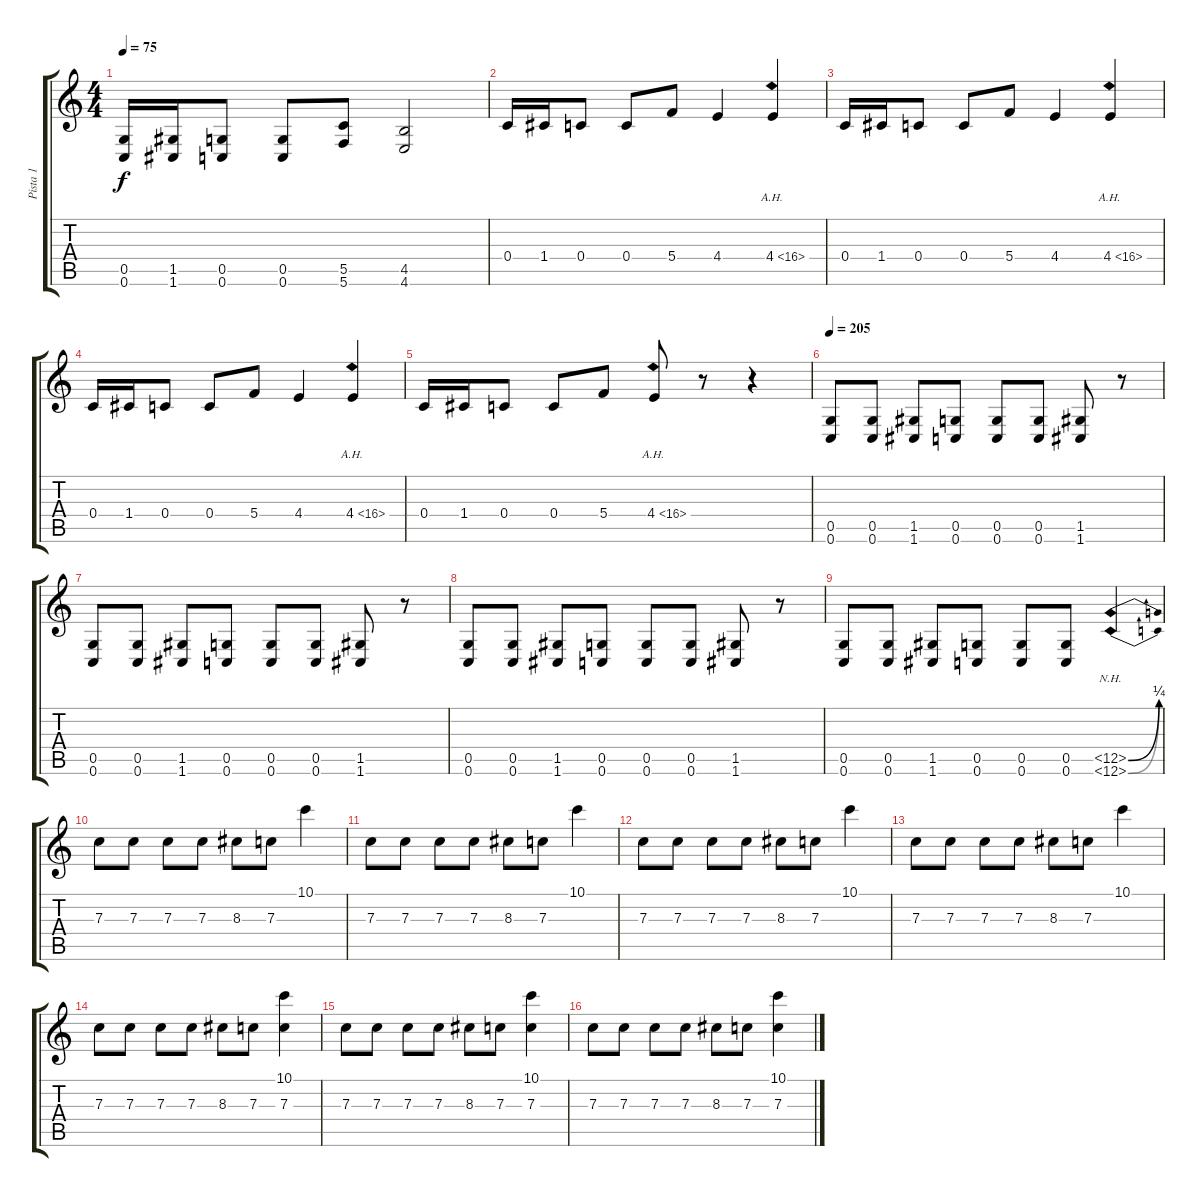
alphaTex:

\track ("Pista 1" "Pista 1") {instrument overdrivenguitar}
\staff {score tabs}
\tuning (D4 A3 F3 C3 G2 C2) {hide}
\ts (4 4)
\tempo 75
\clef g2
\ks c
(0.5 0.6).16{dy f} (1.5 1.6).16 (0.5 0.6).8 (0.5 0.6).8 (5.5 5.6).8 (4.5 4.6).2 |
0.4.16 1.4.16 0.4.8 0.4.8 5.4.8 4.4.4 4.4{ah 12}.4 |
0.4.16 1.4.16 0.4.8 0.4.8 5.4.8 4.4.4 4.4{ah 12}.4 |
0.4.16 1.4.16 0.4.8 0.4.8 5.4.8 4.4.4 4.4{ah 12}.4 |
0.4.16 1.4.16 0.4.8 0.4.8 5.4.8 4.4{ah 12}.8 r.8 r.4 |
\tempo 205
(0.5 0.6).8 (0.5 0.6).8 (1.5 1.6).8 (0.5 0.6).8 (0.5 0.6).8 (0.5 0.6).8 (1.5 1.6).8 r.8 |
(0.5 0.6).8 (0.5 0.6).8 (1.5 1.6).8 (0.5 0.6).8 (0.5 0.6).8 (0.5 0.6).8 (1.5 1.6).8 r.8 |
(0.5 0.6).8 (0.5 0.6).8 (1.5 1.6).8 (0.5 0.6).8 (0.5 0.6).8 (0.5 0.6).8 (1.5 1.6).8 r.8 |
(0.5 0.6).8 (0.5 0.6).8 (1.5 1.6).8 (0.5 0.6).8 (0.5 0.6).8 (0.5 0.6).8 (12.5{be (bend 0 0 60 1) nh} 12.6{be (bend 0 0 60 1) nh}).4 |
7.3.8 7.3.8 7.3.8 7.3.8 8.3.8 7.3.8 10.1.4 |
7.3.8 7.3.8 7.3.8 7.3.8 8.3.8 7.3.8 10.1.4 |
7.3.8 7.3.8 7.3.8 7.3.8 8.3.8 7.3.8 10.1.4 |
7.3.8 7.3.8 7.3.8 7.3.8 8.3.8 7.3.8 10.1.4 |
7.3.8 7.3.8 7.3.8 7.3.8 8.3.8 7.3.8 (10.1 7.3).4 |
7.3.8 7.3.8 7.3.8 7.3.8 8.3.8 7.3.8 (10.1 7.3).4 |
7.3.8 7.3.8 7.3.8 7.3.8 8.3.8 7.3.8 (10.1 7.3).4
